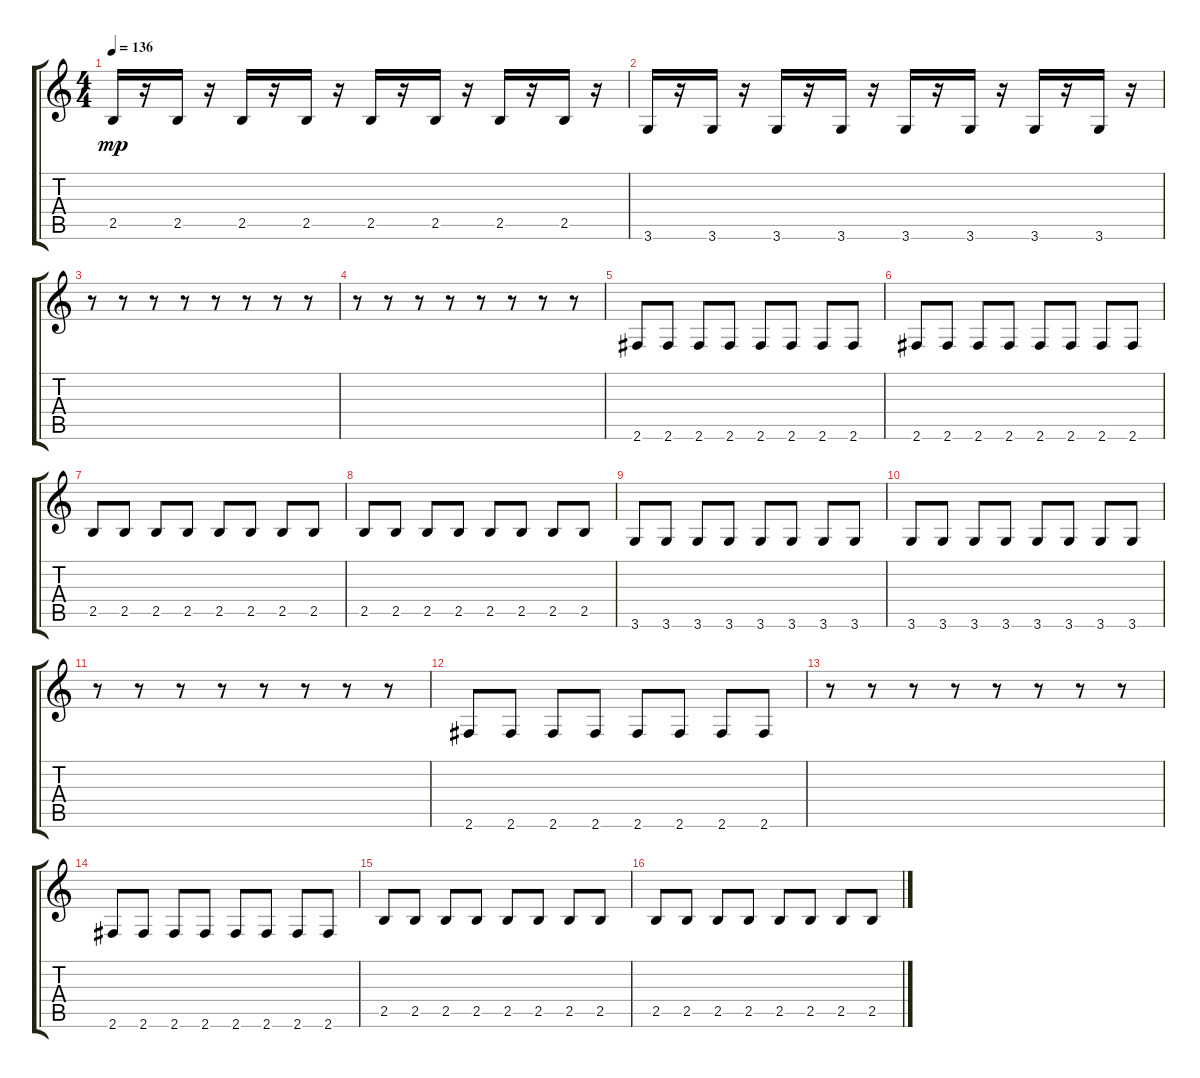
\track "" {instrument synthbass1}
\staff {score tabs}
\tuning (E4 B3 G3 D3 A2 E2) {hide}
\ts (4 4)
\tempo 136
\clef g2
\ks c
2.5.16{dy mp} r.16 2.5.16 r.16 2.5.16 r.16 2.5.16 r.16 2.5.16 r.16 2.5.16 r.16 2.5.16 r.16 2.5.16 r.16 |
3.6.16 r.16 3.6.16 r.16 3.6.16 r.16 3.6.16 r.16 3.6.16 r.16 3.6.16 r.16 3.6.16 r.16 3.6.16 r.16 |
r.8 r.8 r.8 r.8 r.8 r.8 r.8 r.8 |
r.8 r.8 r.8 r.8 r.8 r.8 r.8 r.8 |
2.6.8 2.6.8 2.6.8 2.6.8 2.6.8 2.6.8 2.6.8 2.6.8 |
2.6.8 2.6.8 2.6.8 2.6.8 2.6.8 2.6.8 2.6.8 2.6.8 |
2.5.8 2.5.8 2.5.8 2.5.8 2.5.8 2.5.8 2.5.8 2.5.8 |
2.5.8 2.5.8 2.5.8 2.5.8 2.5.8 2.5.8 2.5.8 2.5.8 |
3.6.8 3.6.8 3.6.8 3.6.8 3.6.8 3.6.8 3.6.8 3.6.8 |
3.6.8 3.6.8 3.6.8 3.6.8 3.6.8 3.6.8 3.6.8 3.6.8 |
r.8 r.8 r.8 r.8 r.8 r.8 r.8 r.8 |
2.6.8 2.6.8 2.6.8 2.6.8 2.6.8 2.6.8 2.6.8 2.6.8 |
r.8 r.8 r.8 r.8 r.8 r.8 r.8 r.8 |
2.6.8 2.6.8 2.6.8 2.6.8 2.6.8 2.6.8 2.6.8 2.6.8 |
2.5.8 2.5.8 2.5.8 2.5.8 2.5.8 2.5.8 2.5.8 2.5.8 |
2.5.8 2.5.8 2.5.8 2.5.8 2.5.8 2.5.8 2.5.8 2.5.8
